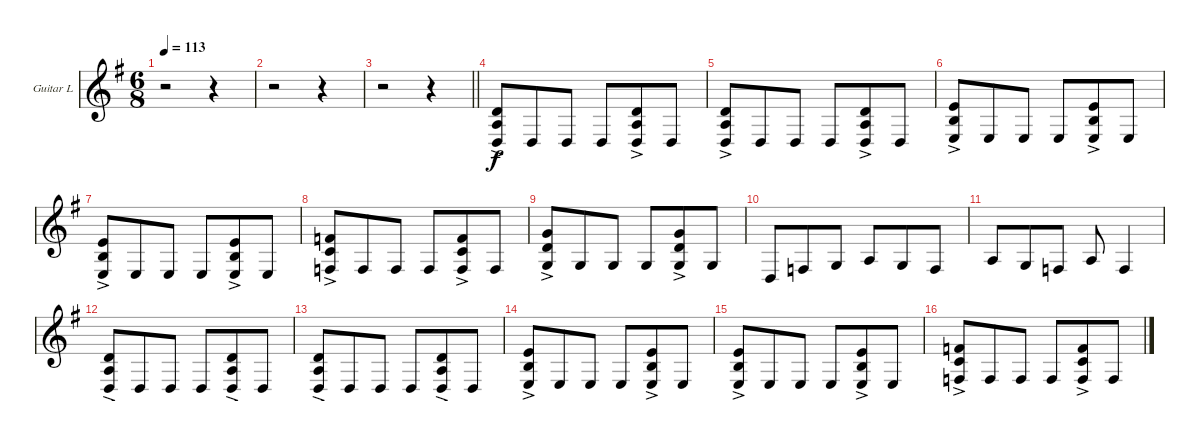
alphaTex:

\bracketExtendMode groupsimilarinstruments
\firstSystemTrackNameOrientation horizontal
\otherSystemsTrackNameOrientation horizontal
\track ("Guitar L" "Guitar L") {instrument distortionguitar}
\staff {score}
\tuning (D4 A3 F3 C3 G2 D2)
\ts (6 8)
\tempo 113
\clef g2
\ks g
r.2{dy f} r.4 |
r.2 r.4 |
\barLineRight lightlight
r.2 r.4 |
(2.4{ac} 2.5{ac} 0.6{ac}).8 0.6{pm}.8 0.6{pm}.8 0.6{pm}.8 (2.4{ac} 2.5{ac} 0.6{ac}).8 0.6{pm}.8 |
(2.4{ac} 2.5{ac} 0.6{ac}).8 0.6{pm}.8 0.6{pm}.8 0.6{pm}.8 (2.4{ac} 2.5{ac} 0.6{ac}).8 0.6{pm}.8 |
(4.4{ac} 4.5{ac} 2.6{ac}).8 2.6{pm}.8 2.6{pm}.8 2.6{pm}.8 (4.4{ac} 4.5{ac} 2.6{ac}).8 2.6{pm}.8 |
(4.4{ac} 4.5{ac} 2.6{ac}).8 2.6{pm}.8 2.6{pm}.8 2.6{pm}.8 (4.4{ac} 4.5{ac} 2.6{ac}).8 2.6{pm}.8 |
(5.4{ac} 5.5{ac} 3.6{ac}).8 3.6{pm}.8 3.6{pm}.8 3.6{pm}.8 (5.4{ac} 5.5{ac} 3.6{ac}).8 3.6{pm}.8 |
(7.4{ac} 7.5{ac} 5.6{ac}).8 5.6{pm}.8 5.6{pm}.8 5.6{pm}.8 (7.4{ac} 7.5{ac} 5.6{ac}).8 5.6{pm}.8 |
0.6.8 3.6.8 5.6.8 2.5.8 5.6.8 3.6.8 |
2.5.8 5.6.8 3.6.8 2.5.8 3.6.4 |
(2.4{ac} 2.5{ac} 0.6{ac}).8 0.6{pm}.8 0.6{pm}.8 0.6{pm}.8 (2.4{ac} 2.5{ac} 0.6{ac}).8 0.6{pm}.8 |
(2.4{ac} 2.5{ac} 0.6{ac}).8 0.6{pm}.8 0.6{pm}.8 0.6{pm}.8 (2.4{ac} 2.5{ac} 0.6{ac}).8 0.6{pm}.8 |
(4.4{ac} 4.5{ac} 2.6{ac}).8 2.6{pm}.8 2.6{pm}.8 2.6{pm}.8 (4.4{ac} 4.5{ac} 2.6{ac}).8 2.6{pm}.8 |
(4.4{ac} 4.5{ac} 2.6{ac}).8 2.6{pm}.8 2.6{pm}.8 2.6{pm}.8 (4.4{ac} 4.5{ac} 2.6{ac}).8 2.6{pm}.8 |
(5.4{ac} 5.5{ac} 3.6{ac}).8 3.6{pm}.8 3.6{pm}.8 3.6{pm}.8 (5.4{ac} 5.5{ac} 3.6{ac}).8 3.6{pm}.8
